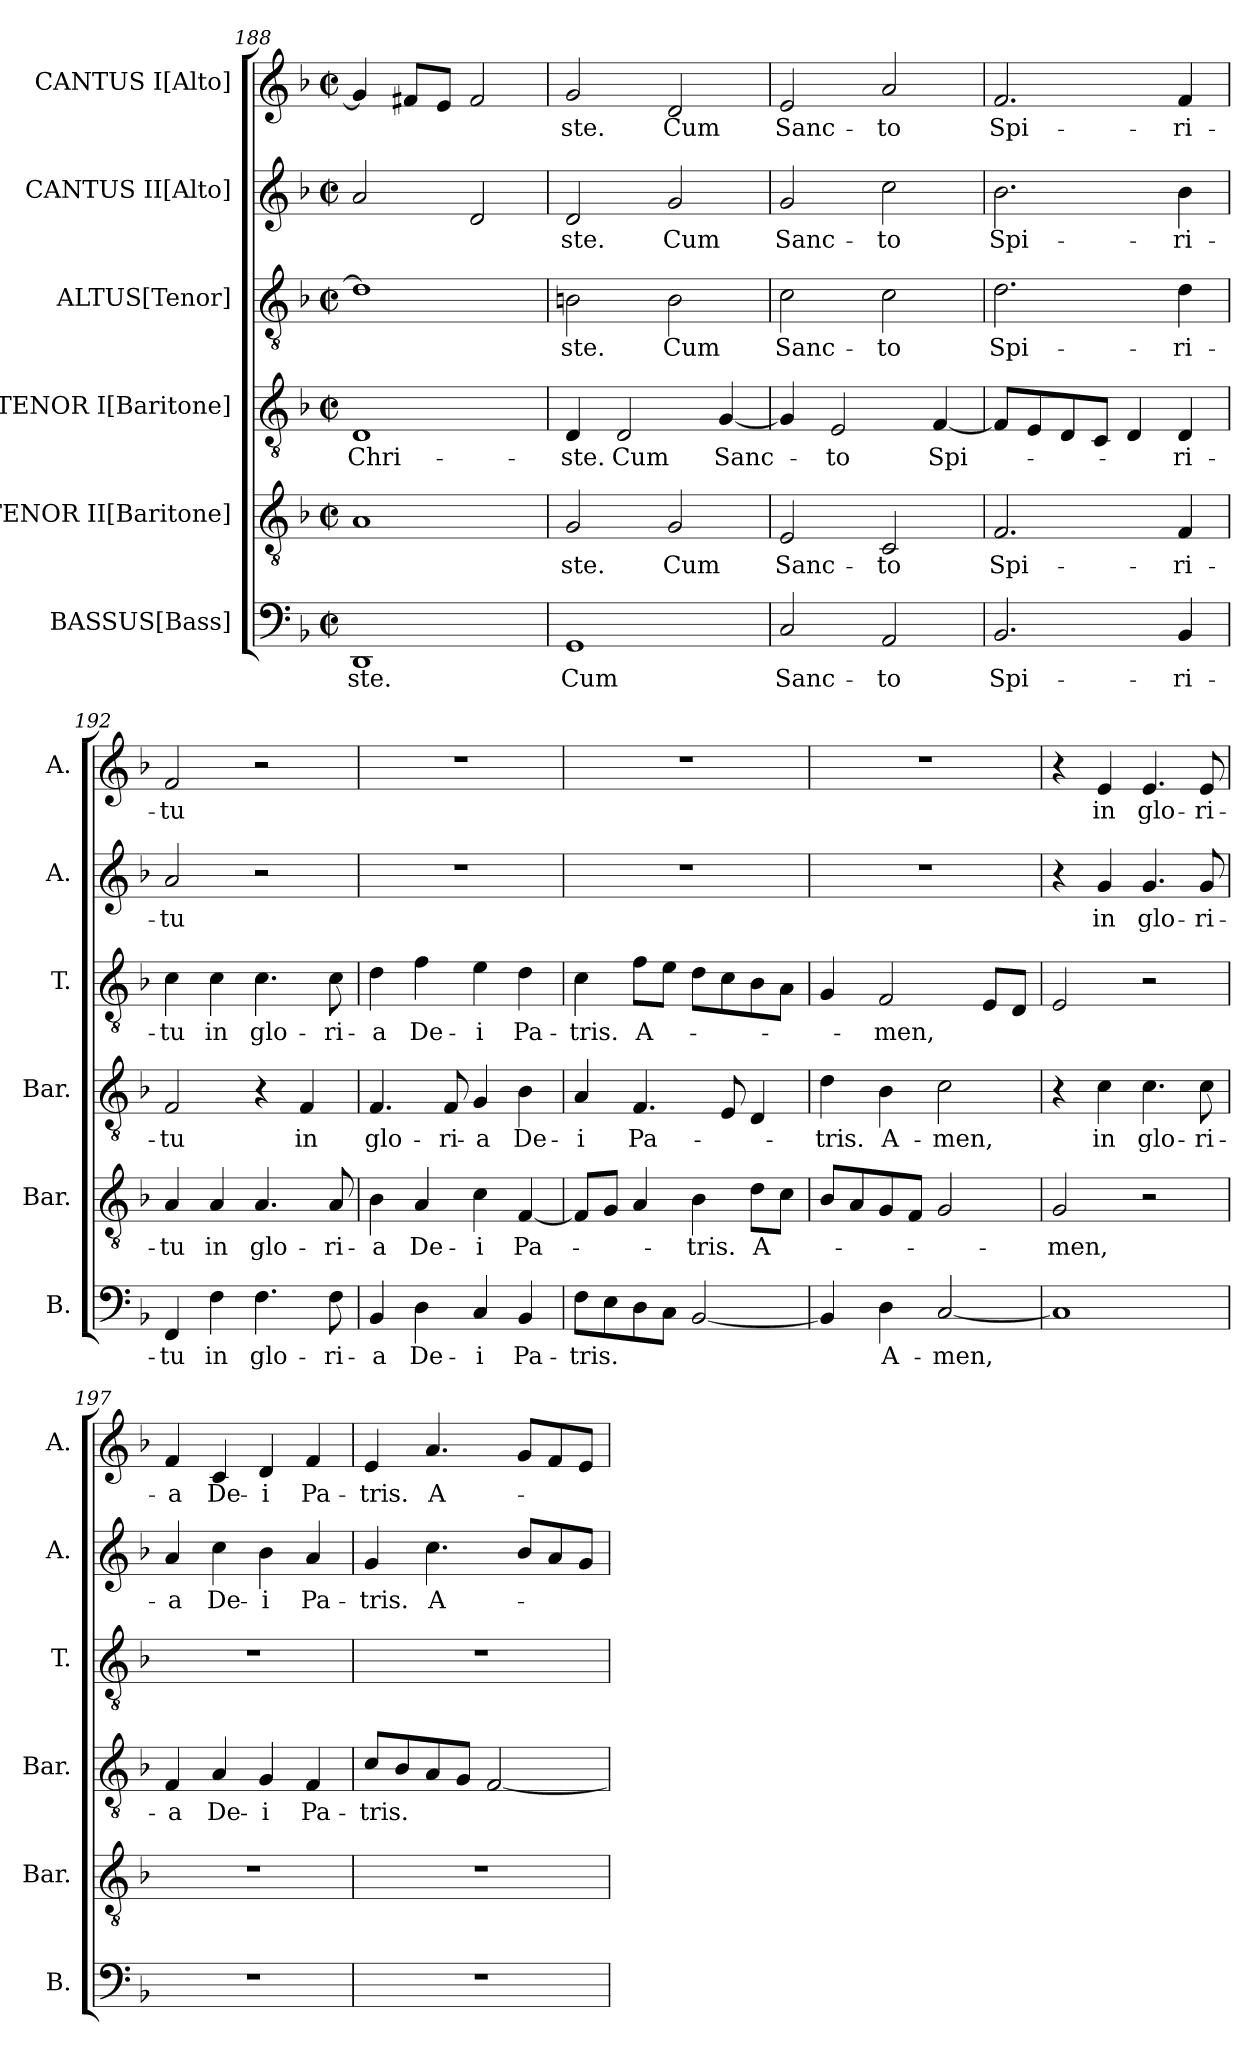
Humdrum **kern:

**kern	**text	**kern	**text	**kern	**text	**kern	**text	**kern	**text	**kern	**text
*part6	*part6	*part5	*part5	*part4	*part4	*part3	*part3	*part2	*part2	*part1	*part1
*staff6	*staff6	*staff5	*staff5	*staff4	*staff4	*staff3	*staff3	*staff2	*staff2	*staff1	*staff1
*I"BASSUS[Bass]	*	*I"TENOR II[Baritone]	*	*I"TENOR I[Baritone]	*	*I"ALTUS[Tenor]	*	*I"CANTUS II[Alto]	*	*I"CANTUS I[Alto]	*
*I'B.	*	*I'Bar.	*	*I'Bar.	*	*I'T.	*	*I'A.	*	*I'A.	*
!!LO:PB:g=z
*clefF4	*	*clefGv2	*	*clefGv2	*	*clefGv2	*	*clefG2	*	*clefG2	*
*	*	*ITrd7c12	*	*ITrd7c12	*	*ITrd7c12	*	*	*	*	*
*k[b-]	*	*k[b-]	*	*k[b-]	*	*k[b-]	*	*k[b-]	*	*k[b-]	*
*F:	*	*F:	*	*F:	*	*F:	*	*F:	*	*F:	*
*M2/2	*	*M2/2	*	*M2/2	*	*M2/2	*	*M2/2	*	*M2/2	*
*met(c|)	*	*met(c|)	*	*met(c|)	*	*met(c|)	*	*met(c|)	*	*met(c|)	*
=188	=188	=188	=188	=188	=188	=188	=188	=188	=188	=188	=188
!	!LO:LY:b	!	!	!	!LO:LY:b	!	!	!	!	!	!
1DD	-ste.	1AA	.	1DD	Chri-	1D]	.	2a/	.	4g/]	.
.	.	.	.	.	.	.	.	.	.	8f#X/L	.
.	.	.	.	.	.	.	.	.	.	8e/J	.
.	.	.	.	.	.	.	.	2d/	.	2f#/	.
=189	=189	=189	=189	=189	=189	=189	=189	=189	=189	=189	=189
!	!LO:LY:b	!	!LO:LY:b	!	!LO:LY:b	!	!LO:LY:b	!	!LO:LY:b	!	!LO:LY:b
1GG	Cum	2GG/	-ste.	4DD/	-ste.	2BBn\	-ste.	2d/	-ste.	2g/	-ste.
!	!	!	!	!	!LO:LY:b	!	!	!	!	!	!
.	.	.	.	2DD/	Cum	.	.	.	.	.	.
!	!	!	!LO:LY:b	!	!	!	!LO:LY:b	!	!LO:LY:b	!	!LO:LY:b
.	.	2GG/	Cum	.	.	2BB\	Cum	2g/	Cum	2d/	Cum
!	!	!	!	!	!LO:LY:b	!	!	!	!	!	!
.	.	.	.	[<4GG/	Sanc-	.	.	.	.	.	.
=190	=190	=190	=190	=190	=190	=190	=190	=190	=190	=190	=190
!	!LO:LY:b	!	!LO:LY:b	!	!	!	!LO:LY:b	!	!LO:LY:b	!	!LO:LY:b
2C/	Sanc-	2EE/	Sanc-	4GG/]	.	2C\	Sanc-	2g/	Sanc-	2e/	Sanc-
!	!	!	!	!	!LO:LY:b	!	!	!	!	!	!
.	.	.	.	2EE/	-to	.	.	.	.	.	.
!	!LO:LY:b	!	!LO:LY:b	!	!	!	!LO:LY:b	!	!LO:LY:b	!	!LO:LY:b
2AA/	-to	2CC/	-to	.	.	2C\	-to	2cc\	-to	2a/	-to
!	!	!	!	!	!LO:LY:b	!	!	!	!	!	!
.	.	.	.	[<4FF/	Spi-	.	.	.	.	.	.
=191	=191	=191	=191	=191	=191	=191	=191	=191	=191	=191	=191
!	!LO:LY:b	!	!LO:LY:b	!	!	!	!LO:LY:b	!	!LO:LY:b	!	!LO:LY:b
2.BB-/	Spi-	2.FF/	Spi-	8FF/L]	.	2.D\	Spi-	2.b-\	Spi-	2.f/	Spi-
.	.	.	.	8EE/	.	.	.	.	.	.	.
.	.	.	.	8DD/	.	.	.	.	.	.	.
.	.	.	.	8CC/J	.	.	.	.	.	.	.
.	.	.	.	4DD/	.	.	.	.	.	.	.
!	!LO:LY:b	!	!LO:LY:b	!	!LO:LY:b	!	!LO:LY:b	!	!LO:LY:b	!	!LO:LY:b
4BB-/	-ri-	4FF/	-ri-	4DD/	-ri-	4D\	-ri-	4b-\	-ri-	4f/	-ri-
=192	=192	=192	=192	=192	=192	=192	=192	=192	=192	=192	=192
!	!LO:LY:b	!	!LO:LY:b	!	!LO:LY:b	!	!LO:LY:b	!	!LO:LY:b	!	!LO:LY:b
4FF/	-tu	4AA/	-tu	2FF/	-tu	4C\	-tu	2a/	-tu	2f/	-tu
!	!LO:LY:b	!	!LO:LY:b	!	!	!	!LO:LY:b	!	!	!	!
4F\	in	4AA/	in	.	.	4C\	in	.	.	.	.
!	!LO:LY:b	!	!LO:LY:b	!	!	!	!LO:LY:b	!	!	!	!
4.F\	glo-	4.AA/	glo-	4r	.	4.C\	glo-	2r	.	2r	.
!	!	!	!	!	!LO:LY:b	!	!	!	!	!	!
.	.	.	.	4FF/	in	.	.	.	.	.	.
!	!LO:LY:b	!	!LO:LY:b	!	!	!	!LO:LY:b	!	!	!	!
8F\	-ri-	8AA/	-ri-	.	.	8C\	-ri-	.	.	.	.
=193	=193	=193	=193	=193	=193	=193	=193	=193	=193	=193	=193
!	!LO:LY:b	!	!LO:LY:b	!	!LO:LY:b	!	!LO:LY:b	!	!	!	!
4BB-/	-a	4BB-\	-a	4.FF/	glo-	4D\	-a	1r	.	1r	.
!	!LO:LY:b	!	!LO:LY:b	!	!	!	!LO:LY:b	!	!	!	!
4D\	De-	4AA/	De-	.	.	4F\	De-	.	.	.	.
!	!	!	!	!	!LO:LY:b	!	!	!	!	!	!
.	.	.	.	8FF/	-ri-	.	.	.	.	.	.
!	!LO:LY:b	!	!LO:LY:b	!	!LO:LY:b	!	!LO:LY:b	!	!	!	!
4C/	-i	4C\	-i	4GG/	-a	4E\	-i	.	.	.	.
!	!LO:LY:b	!	!LO:LY:b	!	!LO:LY:b	!	!LO:LY:b	!	!	!	!
4BB-/	Pa-	[<4FF/	Pa-	4BB-\	De-	4D\	Pa-	.	.	.	.
!!LO:LB:g=z
=194	=194	=194	=194	=194	=194	=194	=194	=194	=194	=194	=194
!	!LO:LY:b	!	!	!	!LO:LY:b	!	!LO:LY:b	!	!	!	!
8F\L	-tris.	8FF/L]	.	4AA/	-i	4C\	-tris.	1r	.	1r	.
8E\	.	8GG/J	.	.	.	.	.	.	.	.	.
!	!	!	!	!	!LO:LY:b	!	!LO:LY:b	!	!	!	!
8D\	.	4AA/	.	4.FF/	Pa-	8F\L	A-	.	.	.	.
8C\J	.	.	.	.	.	8E\J	.	.	.	.	.
!	!	!	!LO:LY:b	!	!	!	!	!	!	!	!
[<2BB-/	.	4BB-\	-tris.	.	.	8D\L	.	.	.	.	.
.	.	.	.	8EE/	.	8C\	.	.	.	.	.
!	!	!	!LO:LY:b	!	!	!	!	!	!	!	!
.	.	8D\L	A-	4DD/	.	8BB-\	.	.	.	.	.
.	.	8C\J	.	.	.	8AA\J	.	.	.	.	.
=195	=195	=195	=195	=195	=195	=195	=195	=195	=195	=195	=195
!	!	!	!	!	!LO:LY:b	!	!	!	!	!	!
4BB-/]	.	8BB-/L	.	4D\	-tris.	4GG/	.	1r	.	1r	.
.	.	8AA/	.	.	.	.	.	.	.	.	.
!	!LO:LY:b	!	!	!	!LO:LY:b	!	!LO:LY:b	!	!	!	!
4D\	A-	8GG/	.	4BB-\	A-	2FF/	-men,	.	.	.	.
.	.	8FF/J	.	.	.	.	.	.	.	.	.
!	!LO:LY:b	!	!	!	!LO:LY:b	!	!	!	!	!	!
[<2C/	-men,	2GG/	.	2C\	-men,	.	.	.	.	.	.
.	.	.	.	.	.	8EE/L	.	.	.	.	.
.	.	.	.	.	.	8DD/J	.	.	.	.	.
=196	=196	=196	=196	=196	=196	=196	=196	=196	=196	=196	=196
!	!	!	!LO:LY:b	!	!	!	!	!	!	!	!
1C]	.	2GG/	-men,	4r	.	2EE/	.	4r	.	4r	.
!	!	!	!	!	!LO:LY:b	!	!	!	!LO:LY:b	!	!LO:LY:b
.	.	.	.	4C\	in	.	.	4g/	in	4e/	in
!	!	!	!	!	!LO:LY:b	!	!	!	!LO:LY:b	!	!LO:LY:b
.	.	2r	.	4.C\	glo-	2r	.	4.g/	glo-	4.e/	glo-
!	!	!	!	!	!LO:LY:b	!	!	!	!LO:LY:b	!	!LO:LY:b
.	.	.	.	8C\	-ri-	.	.	8g/	-ri-	8e/	-ri-
=197	=197	=197	=197	=197	=197	=197	=197	=197	=197	=197	=197
!	!	!	!	!	!LO:LY:b	!	!	!	!LO:LY:b	!	!LO:LY:b
1r	.	1r	.	4FF/	-a	1r	.	4a/	-a	4f/	-a
!	!	!	!	!	!LO:LY:b	!	!	!	!LO:LY:b	!	!LO:LY:b
.	.	.	.	4AA/	De-	.	.	4cc\	De-	4c/	De-
!	!	!	!	!	!LO:LY:b	!	!	!	!LO:LY:b	!	!LO:LY:b
.	.	.	.	4GG/	-i	.	.	4b-\	-i	4d/	-i
!	!	!	!	!	!LO:LY:b	!	!	!	!LO:LY:b	!	!LO:LY:b
.	.	.	.	4FF/	Pa-	.	.	4a/	Pa-	4f/	Pa-
=198	=198	=198	=198	=198	=198	=198	=198	=198	=198	=198	=198
!	!	!	!	!	!LO:LY:b	!	!	!	!LO:LY:b	!	!LO:LY:b
1r	.	1r	.	8C/L	-tris.	1r	.	4g/	-tris.	4e/	-tris.
.	.	.	.	8BB-/	.	.	.	.	.	.	.
!	!	!	!	!	!	!	!	!	!LO:LY:b	!	!LO:LY:b
.	.	.	.	8AA/	.	.	.	4.cc\	A-	4.a/	A-
.	.	.	.	8GG/J	.	.	.	.	.	.	.
.	.	.	.	[<2FF/	.	.	.	.	.	.	.
.	.	.	.	.	.	.	.	8b-/L	.	8g/L	.
.	.	.	.	.	.	.	.	8a/	.	8f/	.
.	.	.	.	.	.	.	.	8g/J	.	8e/J	.
=	=	=	=	=	=	=	=	=	=	=	=
*-	*-	*-	*-	*-	*-	*-	*-	*-	*-	*-	*-
